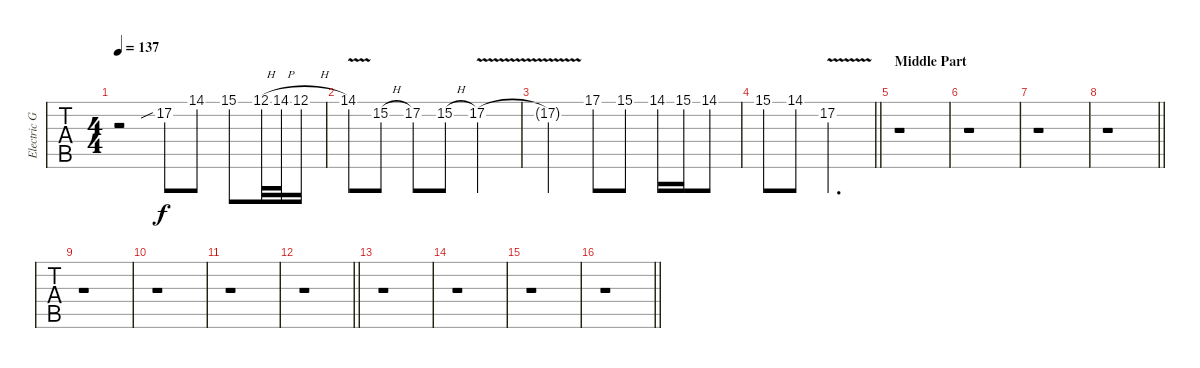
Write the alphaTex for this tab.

\track ("Electric Guitar" "Electric G") {instrument overdrivenguitar}
\staff {tabs}
\tuning (Eb4 Bb3 Gb3 Db3 Ab2 Eb2) {hide}
\ts (4 4)
\tempo 137
\clef g2
\ks ebminor
r.2{dy f} 17.2{sib}.8 14.1.8 15.1.8 12.1{h}.32 14.1{h}.32 12.1{h st}.16 |
14.1{v}.8 15.2{h}.8 17.2.8 15.2{h}.8 17.2{v}.2 |
17.2{t}.2 17.1.8 15.1.8 14.1.16 15.1.16 14.1.8 |
\barLineRight lightlight
15.1.8 14.1.8 17.2{v}.2{d} |
\section ("" "Middle Part")
r.1 |
r.1 |
r.1 |
\barLineRight lightlight
r.1 |
r.1 |
r.1 |
r.1 |
\barLineRight lightlight
r.1 |
r.1 |
r.1 |
r.1 |
\barLineRight lightlight
r.1
